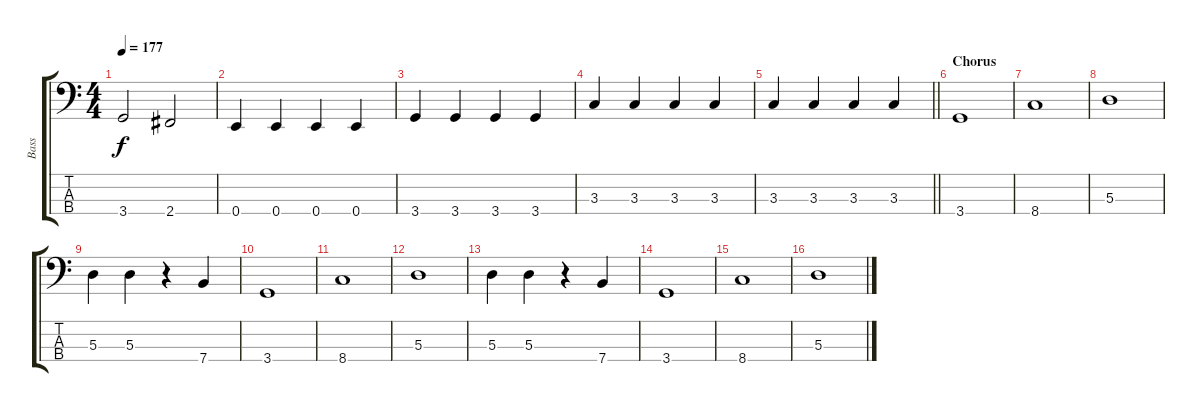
\track ("Bass" "Bass") {instrument electricbassfinger}
\staff {score tabs}
\tuning (G2 D2 A1 E1) {hide}
\ts (4 4)
\tempo 177
\clef f4
\ks c
3.4.2{dy f} 2.4.2 |
0.4.4 0.4.4 0.4.4 0.4.4 |
3.4.4 3.4.4 3.4.4 3.4.4 |
3.3.4 3.3.4 3.3.4 3.3.4 |
\barLineRight lightlight
3.3.4 3.3.4 3.3.4 3.3.4 |
\section ("" "Chorus")
3.4.1 |
8.4.1 |
5.3.1 |
5.3.4 5.3.4 r.4 7.4.4 |
3.4.1 |
8.4.1 |
5.3.1 |
5.3.4 5.3.4 r.4 7.4.4 |
3.4.1 |
8.4.1 |
5.3.1
